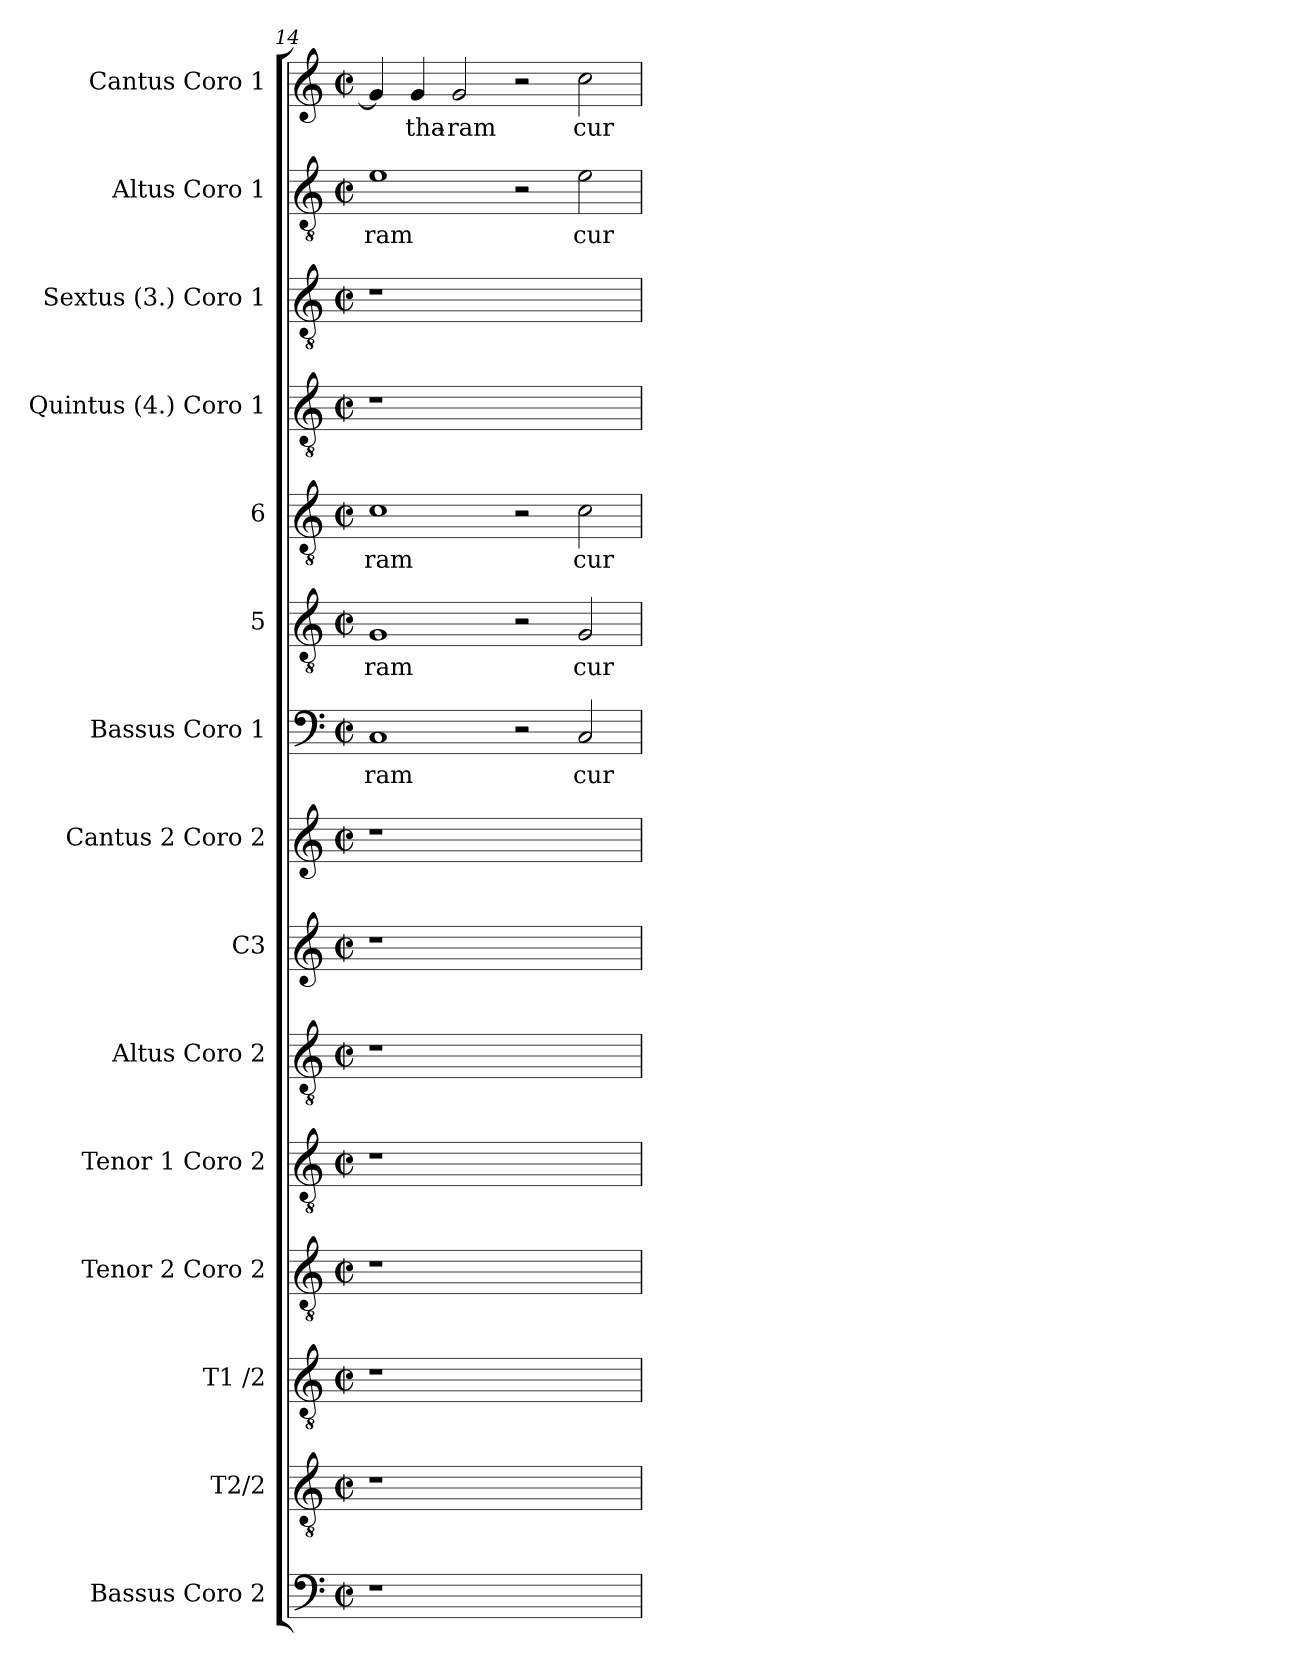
**kern	**kern	**kern	**kern	**kern	**kern	**kern	**kern	**kern	**text	**kern	**text	**kern	**text	**kern	**kern	**kern	**text	**kern	**text
*part15	*part14	*part13	*part12	*part11	*part10	*part9	*part8	*part7	*part7	*part6	*part6	*part5	*part5	*part4	*part3	*part2	*part2	*part1	*part1
*staff15	*staff14	*staff13	*staff12	*staff11	*staff10	*staff9	*staff8	*staff7	*staff7	*staff6	*staff6	*staff5	*staff5	*staff4	*staff3	*staff2	*staff2	*staff1	*staff1
*I"Bassus  Coro 2	*I"T2/2	*I"T1 /2	*I"Tenor 2  Coro 2	*I"Tenor 1  Coro 2	*I"Altus  Coro 2	*I"C3	*I"Cantus 2  Coro 2	*I"Bassus  Coro 1	*	*I"5	*	*I"6	*	*I"Quintus (4.)  Coro 1	*I"Sextus (3.)  Coro 1	*I"Altus  Coro 1	*	*I"Cantus  Coro 1	*
*I'B2	*I'T2/2	*I'T1 /2	*	*	*I'A2	*I'C3	*	*I'B1	*	*	*	*	*	*	*	*I'A1	*	*I'C1	*
*clefF4	*clefGv2	*clefGv2	*clefGv2	*clefGv2	*clefGv2	*clefG2	*clefG2	*clefF4	*	*clefGv2	*	*clefGv2	*	*clefGv2	*clefGv2	*clefGv2	*	*clefG2	*
*k[]	*k[]	*k[]	*k[]	*k[]	*k[]	*k[]	*k[]	*k[]	*	*k[]	*	*k[]	*	*k[]	*k[]	*k[]	*	*k[]	*
*C:	*C:	*C:	*C:	*C:	*C:	*C:	*C:	*C:	*	*C:	*	*C:	*	*C:	*C:	*C:	*	*C:	*
*M2/2	*M2/2	*M2/2	*M2/2	*M2/2	*M2/2	*M2/2	*M2/2	*M2/2	*	*M2/2	*	*M2/2	*	*M2/2	*M2/2	*M2/2	*	*M2/2	*
*met(c|)	*met(c|)	*met(c|)	*met(c|)	*met(c|)	*met(c|)	*met(c|)	*met(c|)	*met(c|)	*	*met(c|)	*	*met(c|)	*	*met(c|)	*met(c|)	*met(c|)	*	*met(c|)	*
=14	=14	=14	=14	=14	=14	=14	=14	=14	=14	=14	=14	=14	=14	=14	=14	=14	=14	=14	=14
!	!	!	!	!	!	!	!	!	!LO:LY:b:rj	!	!LO:LY:b:cj	!	!LO:LY:b:cj	!	!	!	!LO:LY:b:rj	!	!LO:LY:b:rj
1r	1r	1r	1r	1r	1r	1r	1r	1C	-ram	1G	-ram	1c	-ram	1r	1r	1e	-ram	4g/]	--
!	!	!	!	!	!	!	!	!	!	!	!	!	!	!	!	!	!	!	!LO:LY:b:rj
.	.	.	.	.	.	.	.	.	.	.	.	.	.	.	.	.	.	4g/	-tha-
!	!	!	!	!	!	!	!	!	!	!	!	!	!	!	!	!	!	!	!LO:LY:b:rj
.	.	.	.	.	.	.	.	.	.	.	.	.	.	.	.	.	.	2g/	-ram
1ryy	1ryy	1ryy	1ryy	1ryy	1ryy	1ryy	1ryy	2r	.	2r	.	2r	.	1ryy	1ryy	2r	.	2r	.
!	!	!	!	!	!	!	!	!	!LO:LY:b:rj	!	!LO:LY:b:cj	!	!LO:LY:b:cj	!	!	!	!LO:LY:b:rj	!	!LO:LY:b:rj
.	.	.	.	.	.	.	.	2C/	cur	2G/	cur	2c\	cur	.	.	2e\	cur	2cc\	cur
=	=	=	=	=	=	=	=	=	=	=	=	=	=	=	=	=	=	=	=
*-	*-	*-	*-	*-	*-	*-	*-	*-	*-	*-	*-	*-	*-	*-	*-	*-	*-	*-	*-
